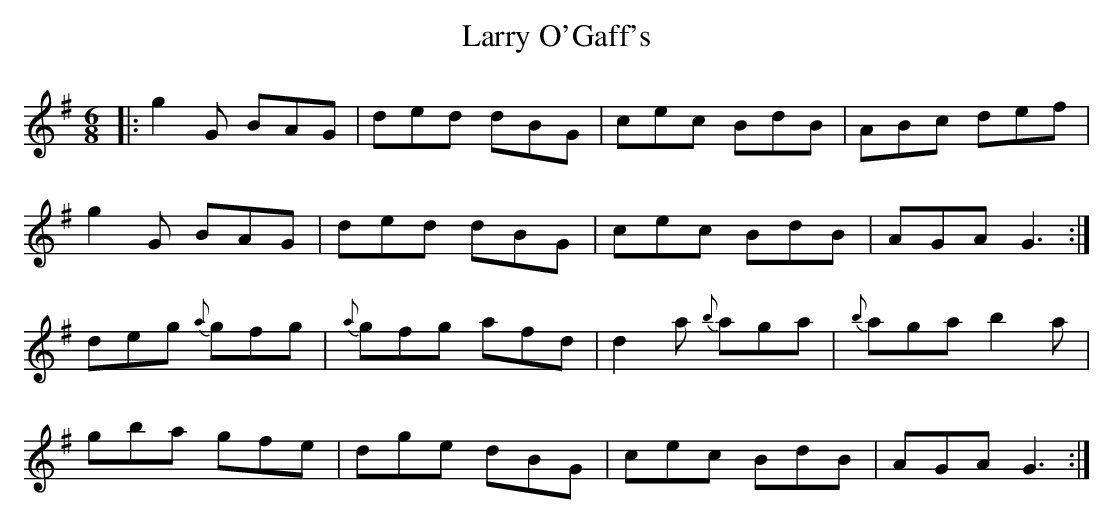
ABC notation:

X:1
T: Larry O'Gaff's
M: 6/8
L: 1/8
K: Gmaj
|:g2G BAG|ded dBG|cec BdB|ABc def|
g2G BAG|ded dBG|cec BdB|AGA G3:|
deg {a}gfg|{a}gfg afd|d2a {b}aga|{b}aga b2a|
gba gfe|dge dBG|cec BdB|AGA G3:|
